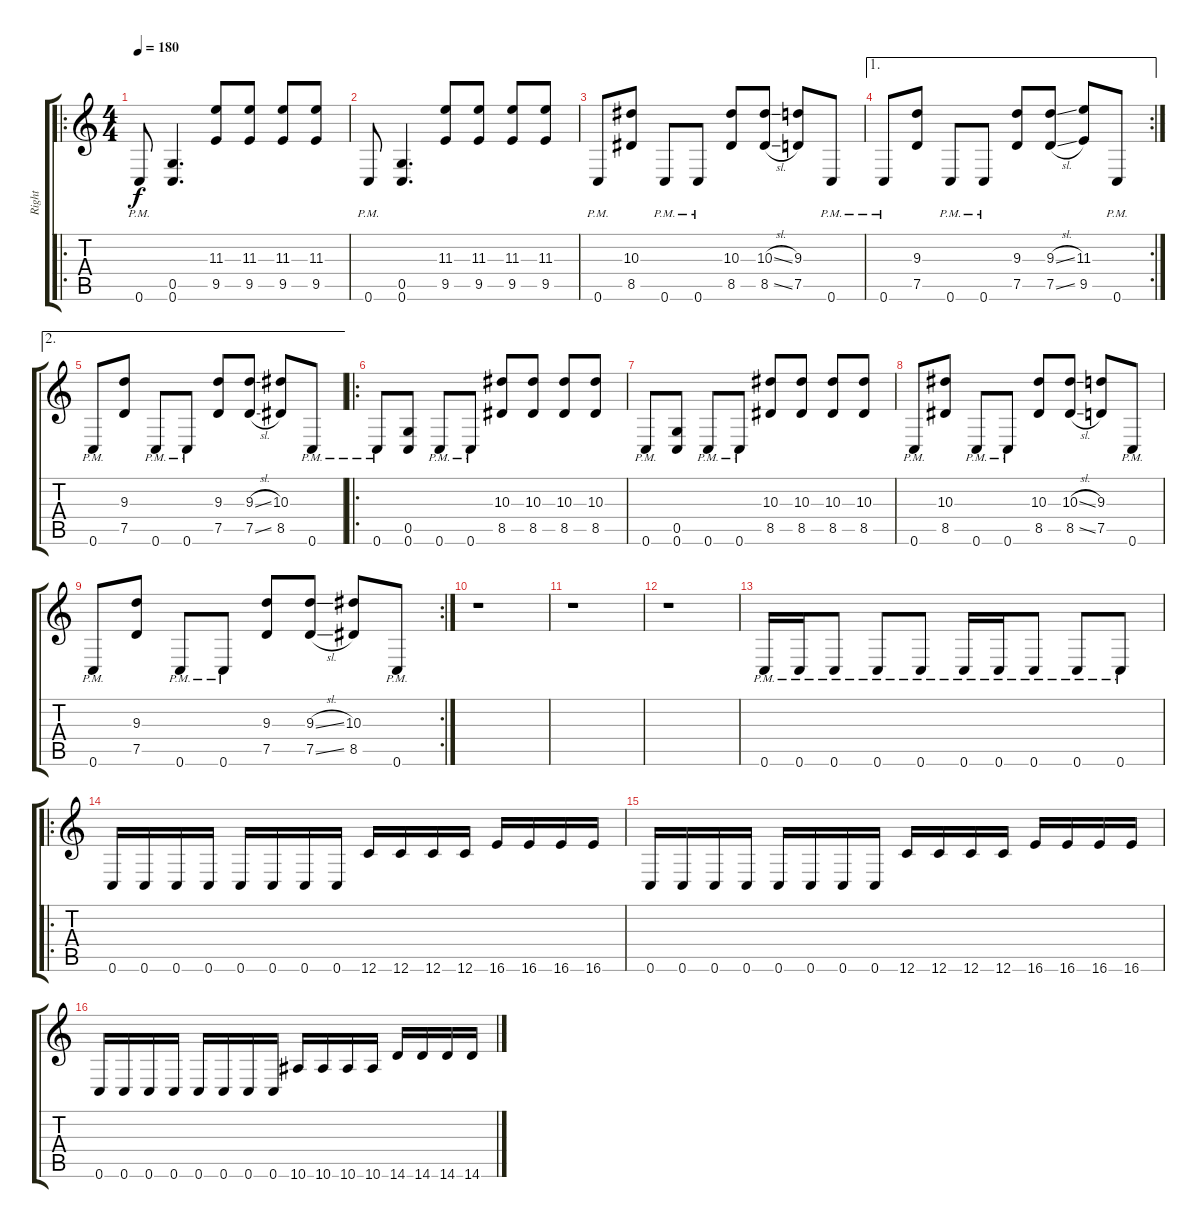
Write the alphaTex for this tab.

\track ("Right" "Right") {instrument acousticguitarsteel}
\staff {score tabs}
\tuning (D4 A3 F3 C3 G2 C2) {hide}
\ro
\ts (4 4)
\tempo 180
\clef g2
\ks c
0.6{pm}.8{dy f} (0.5 0.6).4{d} (11.3 9.5).8 (11.3 9.5).8 (11.3 9.5).8 (11.3 9.5).8 |
0.6{pm}.8 (0.5 0.6).4{d} (11.3 9.5).8 (11.3 9.5).8 (11.3 9.5).8 (11.3 9.5).8 |
0.6{pm}.8 (10.3 8.5).8 0.6{pm}.8 0.6{pm}.8 (10.3 8.5).8 (10.3{sl} 8.5{sl}).8 (9.3 7.5).8 0.6{pm}.8 |
\ae 1
\rc 2
0.6{pm}.8 (9.3 7.5).8 0.6{pm}.8 0.6{pm}.8 (9.3 7.5).8 (9.3{sl} 7.5{sl}).8 (11.3 9.5).8 0.6{pm}.8 |
\ae 2
0.6{pm}.8 (9.3 7.5).8 0.6{pm}.8 0.6{pm}.8 (9.3 7.5).8 (9.3{sl} 7.5{sl}).8 (10.3 8.5).8 0.6{pm}.8 |
\ro
0.6{pm}.8 (0.5 0.6).8 0.6{pm}.8 0.6{pm}.8 (10.3 8.5).8 (10.3 8.5).8 (10.3 8.5).8 (10.3 8.5).8 |
0.6{pm}.8 (0.5 0.6).8 0.6{pm}.8 0.6{pm}.8 (10.3 8.5).8 (10.3 8.5).8 (10.3 8.5).8 (10.3 8.5).8 |
0.6{pm}.8 (10.3 8.5).8 0.6{pm}.8 0.6{pm}.8 (10.3 8.5).8 (10.3{sl} 8.5{sl}).8 (9.3 7.5).8 0.6{pm}.8 |
\rc 2
0.6{pm}.8 (9.3 7.5).8 0.6{pm}.8 0.6{pm}.8 (9.3 7.5).8 (9.3{sl} 7.5{sl}).8 (10.3 8.5).8 0.6{pm}.8 |
r.1 |
r.1 |
r.1 |
0.6{pm}.16 0.6{pm}.16 0.6{pm}.8 0.6{pm}.8 0.6{pm}.8 0.6{pm}.16 0.6{pm}.16 0.6{pm}.8 0.6{pm}.8 0.6{pm}.8 |
\ro
0.6.16 0.6.16 0.6.16 0.6.16 0.6.16 0.6.16 0.6.16 0.6.16 12.6.16 12.6.16 12.6.16 12.6.16 16.6.16 16.6.16 16.6.16 16.6.16 |
0.6.16 0.6.16 0.6.16 0.6.16 0.6.16 0.6.16 0.6.16 0.6.16 12.6.16 12.6.16 12.6.16 12.6.16 16.6.16 16.6.16 16.6.16 16.6.16 |
0.6.16 0.6.16 0.6.16 0.6.16 0.6.16 0.6.16 0.6.16 0.6.16 10.6.16 10.6.16 10.6.16 10.6.16 14.6.16 14.6.16 14.6.16 14.6.16
